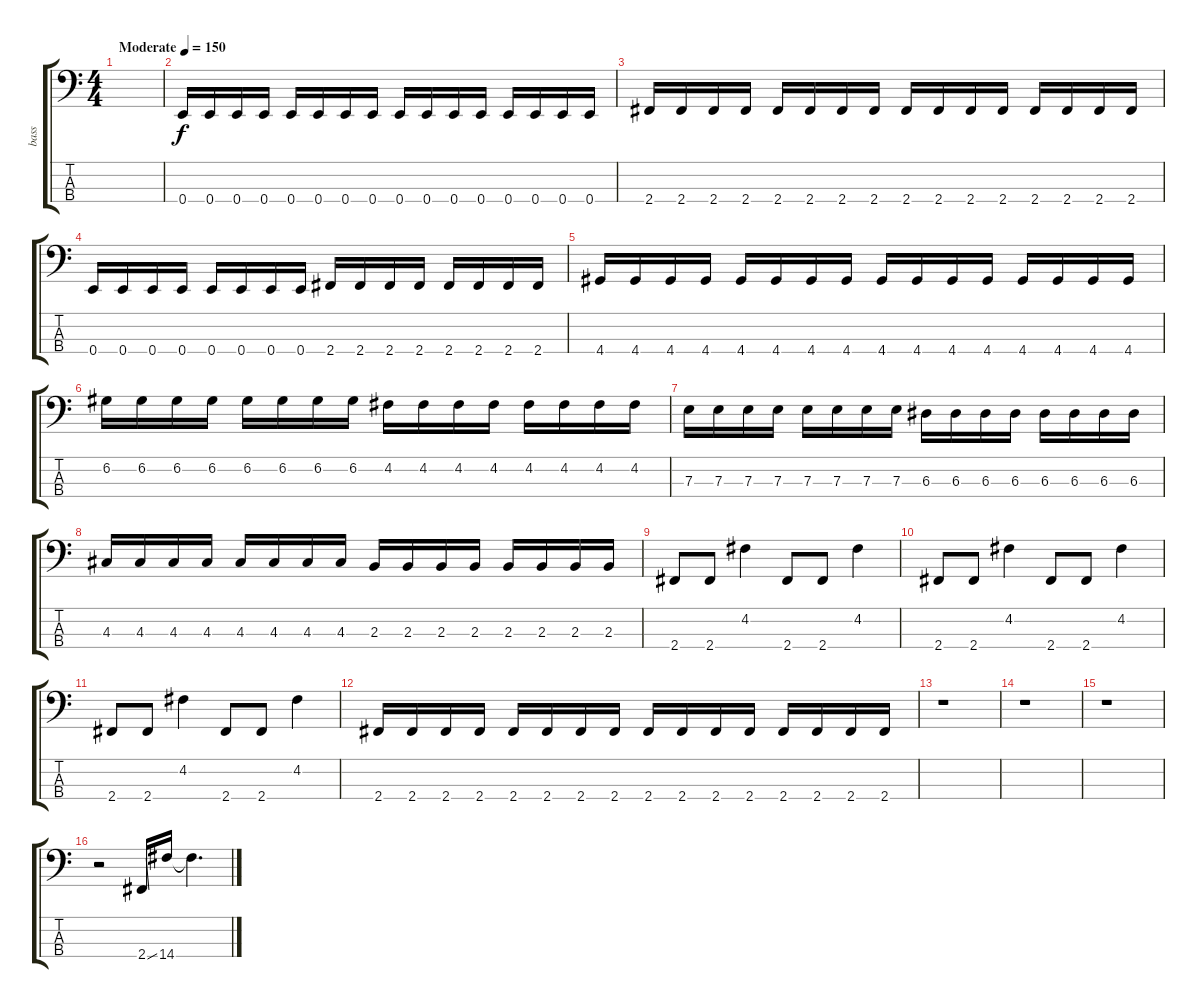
\track ("bass" "bass") {instrument electricbassfinger}
\staff {score tabs}
\tuning (G2 D2 A1 E1) {hide}
\ts (4 4)
\tempo (150 "Moderate")
\clef f4
\ks c
|
0.4.16 0.4.16 0.4.16 0.4.16 0.4.16 0.4.16 0.4.16 0.4.16 0.4.16 0.4.16 0.4.16 0.4.16 0.4.16 0.4.16 0.4.16 0.4.16 |
2.4.16 2.4.16 2.4.16 2.4.16 2.4.16 2.4.16 2.4.16 2.4.16 2.4.16 2.4.16 2.4.16 2.4.16 2.4.16 2.4.16 2.4.16 2.4.16 |
0.4.16 0.4.16 0.4.16 0.4.16 0.4.16 0.4.16 0.4.16 0.4.16 2.4.16 2.4.16 2.4.16 2.4.16 2.4.16 2.4.16 2.4.16 2.4.16 |
4.4.16 4.4.16 4.4.16 4.4.16 4.4.16 4.4.16 4.4.16 4.4.16 4.4.16 4.4.16 4.4.16 4.4.16 4.4.16 4.4.16 4.4.16 4.4.16 |
6.2.16 6.2.16 6.2.16 6.2.16 6.2.16 6.2.16 6.2.16 6.2.16 4.2.16 4.2.16 4.2.16 4.2.16 4.2.16 4.2.16 4.2.16 4.2.16 |
7.3.16 7.3.16 7.3.16 7.3.16 7.3.16 7.3.16 7.3.16 7.3.16 6.3.16 6.3.16 6.3.16 6.3.16 6.3.16 6.3.16 6.3.16 6.3.16 |
4.3.16 4.3.16 4.3.16 4.3.16 4.3.16 4.3.16 4.3.16 4.3.16 2.3.16 2.3.16 2.3.16 2.3.16 2.3.16 2.3.16 2.3.16 2.3.16 |
2.4.8 2.4.8 4.2.4 2.4.8 2.4.8 4.2.4 |
2.4.8 2.4.8 4.2.4 2.4.8 2.4.8 4.2.4 |
2.4.8 2.4.8 4.2.4 2.4.8 2.4.8 4.2.4 |
2.4.16 2.4.16 2.4.16 2.4.16 2.4.16 2.4.16 2.4.16 2.4.16 2.4.16 2.4.16 2.4.16 2.4.16 2.4.16 2.4.16 2.4.16 2.4.16 |
r.1 |
r.1 |
r.1 |
r.2 2.4{ss}.16 14.4.16 14.4{t}.4{d}
